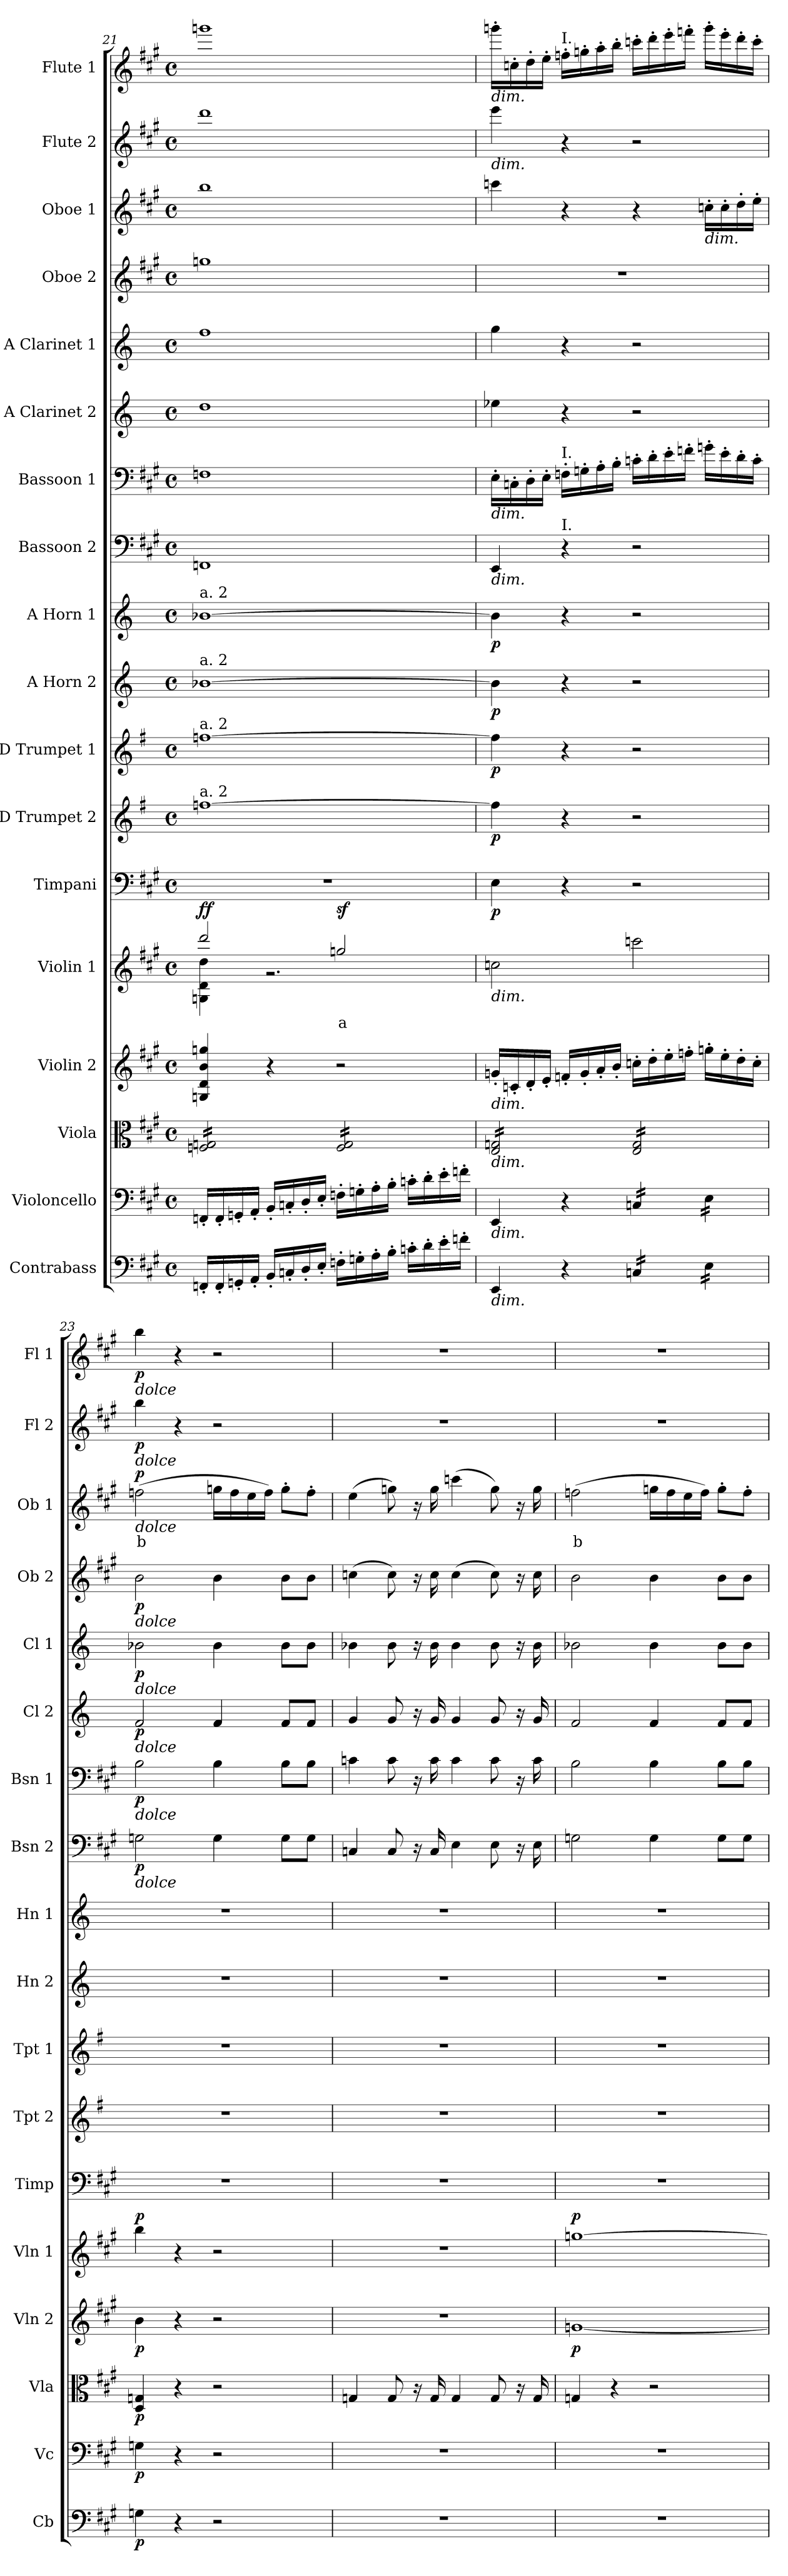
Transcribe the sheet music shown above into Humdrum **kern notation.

**kern	**dynam	**kern	**dynam	**kern	**dynam	**kern	**dynam	**kern	**text	**dynam	**kern	**dynam	**kern	**dynam	**kern	**dynam	**kern	**dynam	**kern	**dynam	**kern	**dynam	**kern	**dynam	**kern	**dynam	**kern	**dynam	**kern	**dynam	**kern	**text	**dynam	**kern	**dynam	**kern	**dynam
*part18	*part18	*part17	*part17	*part16	*part16	*part15	*part15	*part14	*part14	*part14	*part13	*part13	*part12	*part12	*part11	*part11	*part10	*part10	*part9	*part9	*part8	*part8	*part7	*part7	*part6	*part6	*part5	*part5	*part4	*part4	*part3	*part3	*part3	*part2	*part2	*part1	*part1
*staff18	*staff18	*staff17	*staff17	*staff16	*staff16	*staff15	*staff15	*staff14	*staff14	*staff14	*staff13	*staff13	*staff12	*staff12	*staff11	*staff11	*staff10	*staff10	*staff9	*staff9	*staff8	*staff8	*staff7	*staff7	*staff6	*staff6	*staff5	*staff5	*staff4	*staff4	*staff3	*staff3	*staff3	*staff2	*staff2	*staff1	*staff1
*I"Contrabass	*	*I"Violoncello	*	*I"Viola	*	*I"Violin 2	*	*I"Violin 1	*	*	*I"Timpani	*	*I"D Trumpet 2	*	*I"D Trumpet 1	*	*I"A Horn 2	*	*I"A Horn 1	*	*I"Bassoon 2	*	*I"Bassoon 1	*	*I"A Clarinet 2	*	*I"A Clarinet 1	*	*I"Oboe 2	*	*I"Oboe 1	*	*	*I"Flute 2	*	*I"Flute 1	*
*I'Cb	*	*I'Vc	*	*I'Vla	*	*I'Vln 2	*	*I'Vln 1	*	*	*I'Timp	*	*I'Tpt 2	*	*I'Tpt 1	*	*I'Hn 2	*	*I'Hn 1	*	*I'Bsn 2	*	*I'Bsn 1	*	*I'Cl 2	*	*I'Cl 1	*	*I'Ob 2	*	*I'Ob 1	*	*	*I'Fl 2	*	*I'Fl 1	*
*clefF4	*	*clefF4	*	*clefC3	*	*clefG2	*	*clefG2	*	*	*clefF4	*	*clefG2	*	*clefG2	*	*clefG2	*	*clefG2	*	*clefF4	*	*clefF4	*	*clefG2	*	*clefG2	*	*clefG2	*	*clefG2	*	*	*clefG2	*	*clefG2	*
*ITrd7c12	*	*	*	*	*	*	*	*	*	*	*	*	*ITrd-1c-2	*	*ITrd-1c-2	*	*ITrd2c3	*	*ITrd2c3	*	*	*	*	*	*ITrd2c3	*	*ITrd2c3	*	*	*	*	*	*	*	*	*	*
*k[f#c#g#]	*	*k[f#c#g#]	*	*k[f#c#g#]	*	*k[f#c#g#]	*	*k[f#c#g#]	*	*	*k[f#c#g#]	*	*k[f#c#g#]	*	*k[f#c#g#]	*	*k[f#c#g#]	*	*k[f#c#g#]	*	*k[f#c#g#]	*	*k[f#c#g#]	*	*k[f#c#g#]	*	*k[f#c#g#]	*	*k[f#c#g#]	*	*k[f#c#g#]	*	*	*k[f#c#g#]	*	*k[f#c#g#]	*
*M4/4	*	*M4/4	*	*M4/4	*	*M4/4	*	*M4/4	*	*	*M4/4	*	*M4/4	*	*M4/4	*	*M4/4	*	*M4/4	*	*M4/4	*	*M4/4	*	*M4/4	*	*M4/4	*	*M4/4	*	*M4/4	*	*	*M4/4	*	*M4/4	*
*met(c)	*	*met(c)	*	*met(c)	*	*met(c)	*	*met(c)	*	*	*met(c)	*	*met(c)	*	*met(c)	*	*met(c)	*	*met(c)	*	*met(c)	*	*met(c)	*	*met(c)	*	*met(c)	*	*met(c)	*	*met(c)	*	*	*met(c)	*	*met(c)	*
=21	=21	=21	=21	=21	=21	=21	=21	=21	=21	=21	=21	=21	=21	=21	=21	=21	=21	=21	=21	=21	=21	=21	=21	=21	=21	=21	=21	=21	=21	=21	=21	=21	=21	=21	=21	=21	=21
*	*	*	*	*	*	*	*	*^	*	*	*	*	*	*	*	*	*	*	*	*	*	*	*	*	*	*	*	*	*	*	*	*	*	*	*	*	*
!	!	!	!	!	!	!	!	!	!	!	!	!	!	!	!	!	!	!	!	!LO:TX:a:t=a. 2	!	!	!	!	!	!	!	!	!	!	!	!	!	!	!	!	!	!
!	!	!	!	!	!	!	!	!	!	!	!	!	!	!	!	!	!	!LO:TX:a:t=a. 2	!	!	!	!	!	!	!	!	!	!	!	!	!	!	!	!	!	!	!	!
!	!	!	!	!	!	!	!	!	!	!	!	!	!	!	!	!LO:TX:a:t=a. 2	!	!	!	!	!	!	!	!	!	!	!	!	!	!	!	!	!	!	!	!	!	!
!	!	!	!	!	!	!	!	!	!	!	!	!	!	!LO:TX:a:t=a. 2	!	!	!	!	!	!	!	!	!	!	!	!	!	!	!	!	!	!	!	!	!	!	!	!
!	!	!	!	!	!	!	!	!	!	!	!LO:DY:b	!	!	!	!	!	!	!	!	!	!	!	!	!	!	!	!	!	!	!	!	!	!	!	!	!	!	!
*	*	*	*	*tremolo	*	*	*	*	*	*	*	*	*	*	*	*	*	*	*	*	*	*	*	*	*	*	*	*	*	*	*	*	*	*	*	*	*	*
16FFFn'/LL	.	16FFn'/LL	.	16Fn/ 16Gn/LL	.	4Gn/ 4d/ 4b/ 4ggn/	.	2ddd/	4Gn\ 4d\ 4dd\	.	ff	1r	.	[1ggn	.	[1ggn	.	[1gn	.	[1gn	.	1FFn	.	1Fn	.	1b	.	1dd	.	1ggn	.	1bb	.	.	1ddd	.	1gggn	.
16FFF'/	.	16FF'/	.	16Fn/ 16Gn/	.	.	.	.	.	.	.	.	.	.	.	.	.	.	.	.	.	.	.	.	.	.	.	.	.	.	.	.	.	.	.	.	.	.
16GGGn'/	.	16GGn'/	.	16Fn/ 16Gn/	.	.	.	.	.	.	.	.	.	.	.	.	.	.	.	.	.	.	.	.	.	.	.	.	.	.	.	.	.	.	.	.	.	.
16AAA'/JJ	.	16AA'/JJ	.	16Fn/ 16Gn/	.	.	.	.	.	.	.	.	.	.	.	.	.	.	.	.	.	.	.	.	.	.	.	.	.	.	.	.	.	.	.	.	.	.
16BBB'/LL	.	16BB'/LL	.	16Fn/ 16Gn/	.	4r	.	.	2.r	.	.	.	.	.	.	.	.	.	.	.	.	.	.	.	.	.	.	.	.	.	.	.	.	.	.	.	.	.
16CCn'/	.	16Cn'/	.	16Fn/ 16Gn/	.	.	.	.	.	.	.	.	.	.	.	.	.	.	.	.	.	.	.	.	.	.	.	.	.	.	.	.	.	.	.	.	.	.
16DD'/	.	16D'/	.	16Fn/ 16Gn/	.	.	.	.	.	.	.	.	.	.	.	.	.	.	.	.	.	.	.	.	.	.	.	.	.	.	.	.	.	.	.	.	.	.
16EE'/JJ	.	16E'/JJ	.	16Fn/ 16Gn/JJ	.	.	.	.	.	.	.	.	.	.	.	.	.	.	.	.	.	.	.	.	.	.	.	.	.	.	.	.	.	.	.	.	.	.
!	!	!	!	!	!	!	!	!	!	!LO:LY:b:color=#FF0000	!LO:DY:b	!	!	!	!	!	!	!	!	!	!	!	!	!	!	!	!	!	!	!	!	!	!	!	!	!	!	!
16FFn'\LL	.	16Fn'\LL	.	16F/ 16G/LL	.	2r	.	2ggn/	.	a	sf	.	.	.	.	.	.	.	.	.	.	.	.	.	.	.	.	.	.	.	.	.	.	.	.	.	.	.
16GGn'\	.	16Gn'\	.	16F/ 16G/	.	.	.	.	.	.	.	.	.	.	.	.	.	.	.	.	.	.	.	.	.	.	.	.	.	.	.	.	.	.	.	.	.	.
16AA'\	.	16A'\	.	16F/ 16G/	.	.	.	.	.	.	.	.	.	.	.	.	.	.	.	.	.	.	.	.	.	.	.	.	.	.	.	.	.	.	.	.	.	.
16BB'\JJ	.	16B'\JJ	.	16F/ 16G/	.	.	.	.	.	.	.	.	.	.	.	.	.	.	.	.	.	.	.	.	.	.	.	.	.	.	.	.	.	.	.	.	.	.
16Cn'\LL	.	16cn'\LL	.	16F/ 16G/	.	.	.	.	.	.	.	.	.	.	.	.	.	.	.	.	.	.	.	.	.	.	.	.	.	.	.	.	.	.	.	.	.	.
16D'\	.	16d'\	.	16F/ 16G/	.	.	.	.	.	.	.	.	.	.	.	.	.	.	.	.	.	.	.	.	.	.	.	.	.	.	.	.	.	.	.	.	.	.
16E'\	.	16e'\	.	16F/ 16G/	.	.	.	.	.	.	.	.	.	.	.	.	.	.	.	.	.	.	.	.	.	.	.	.	.	.	.	.	.	.	.	.	.	.
16Fn'\JJ	.	16fn'\JJ	.	16F/ 16G/JJ	.	.	.	.	.	.	.	.	.	.	.	.	.	.	.	.	.	.	.	.	.	.	.	.	.	.	.	.	.	.	.	.	.	.
*	*	*	*	*	*	*	*	*v	*v	*	*	*	*	*	*	*	*	*	*	*	*	*	*	*	*	*	*	*	*	*	*	*	*	*	*	*	*	*
!!LO:PB:g=z
=22	=22	=22	=22	=22	=22	=22	=22	=22	=22	=22	=22	=22	=22	=22	=22	=22	=22	=22	=22	=22	=22	=22	=22	=22	=22	=22	=22	=22	=22	=22	=22	=22	=22	=22	=22	=22	=22
!	!	!	!	!	!	!	!	!	!	!	!	!	!	!	!	!	!	!	!	!	!	!	!	!	!	!	!	!	!	!	!	!	!	!	!	!LO:TX:b:i:t=dim.	!
!	!	!	!	!	!	!	!	!	!	!	!	!	!	!	!	!	!	!	!	!	!	!	!	!	!	!	!	!	!	!	!	!	!	!LO:TX:b:i:t=dim.	!	!	!
!	!	!	!	!	!	!	!	!	!	!	!	!	!	!	!	!	!	!	!	!	!	!	!LO:TX:b:i:t=dim.	!	!	!	!	!	!	!	!	!	!	!	!	!	!
!	!	!	!	!	!	!	!	!	!	!	!	!	!	!	!	!	!	!	!	!	!LO:TX:b:i:t=dim.	!	!	!	!	!	!	!	!	!	!	!	!	!	!	!	!
!	!	!	!	!	!	!	!	!LO:TX:b:i:t=dim.	!	!	!	!	!	!	!	!	!	!	!	!	!	!	!	!	!	!	!	!	!	!	!	!	!	!	!	!	!
!	!	!	!	!	!	!LO:TX:b:i:t=dim.	!	!	!	!	!	!	!	!	!	!	!	!	!	!	!	!	!	!	!	!	!	!	!	!	!	!	!	!	!	!	!
!	!	!	!	!LO:TX:b:i:t=dim.	!	!	!	!	!	!	!	!	!	!	!	!	!	!	!	!	!	!	!	!	!	!	!	!	!	!	!	!	!	!	!	!	!
!	!	!LO:TX:b:i:t=dim.	!	!	!	!	!	!	!	!	!	!	!	!	!	!	!	!	!	!	!	!	!	!	!	!	!	!	!	!	!	!	!	!	!	!	!
!LO:TX:b:i:t=dim.	!	!	!	!	!	!	!	!	!	!	!	!	!	!	!	!	!	!	!	!	!	!	!	!	!	!	!	!	!	!	!	!	!	!	!	!	!
!	!	!	!	!	!	!	!	!	!	!	!	!LO:DY:b	!	!LO:DY:b	!	!LO:DY:b	!	!LO:DY:b	!	!LO:DY:b	!	!	!	!	!	!	!	!	!	!	!	!	!	!	!	!	!
4EEE/	.	4EE/	.	16E/ 16Gn/LL	.	16gn'/LL	.	2ccn\	.	.	4E\	p	4gg\]	p	4gg\]	p	4g\]	p	4g\]	p	4EE/	.	16E'\LL	.	4ccn\	.	4ee\	.	1r	.	4cccn\	.	.	4eee\	.	16gggn'\LL	.
.	.	.	.	16E/ 16Gn/	.	16cn'/	.	.	.	.	.	.	.	.	.	.	.	.	.	.	.	.	16Cn'\	.	.	.	.	.	.	.	.	.	.	.	.	16ccn'\	.
.	.	.	.	16E/ 16Gn/	.	16d'/	.	.	.	.	.	.	.	.	.	.	.	.	.	.	.	.	16D'\	.	.	.	.	.	.	.	.	.	.	.	.	16dd'\	.
.	.	.	.	16E/ 16Gn/	.	16e'/JJ	.	.	.	.	.	.	.	.	.	.	.	.	.	.	.	.	16E'\JJ	.	.	.	.	.	.	.	.	.	.	.	.	16ee'\JJ	.
!	!	!	!	!	!	!	!	!	!	!	!	!	!	!	!	!	!	!	!	!	!	!	!	!	!	!	!	!	!	!	!	!	!	!	!	!LO:TX:a:t=I.	!
!	!	!	!	!	!	!	!	!	!	!	!	!	!	!	!	!	!	!	!	!	!	!	!LO:TX:a:t=I.	!	!	!	!	!	!	!	!	!	!	!	!	!	!
!	!	!	!	!	!	!	!	!	!	!	!	!	!	!	!	!	!	!	!	!	!LO:TX:a:t=I.	!	!	!	!	!	!	!	!	!	!	!	!	!	!	!	!
4r	.	4r	.	16E/ 16Gn/	.	16fn'/LL	.	.	.	.	4r	.	4r	.	4r	.	4r	.	4r	.	4r	.	16Fn'\LL	.	4r	.	4r	.	.	.	4r	.	.	4r	.	16ffn'\LL	.
.	.	.	.	16E/ 16Gn/	.	16g'/	.	.	.	.	.	.	.	.	.	.	.	.	.	.	.	.	16Gn'\	.	.	.	.	.	.	.	.	.	.	.	.	16ggn'\	.
.	.	.	.	16E/ 16Gn/	.	16a'/	.	.	.	.	.	.	.	.	.	.	.	.	.	.	.	.	16A'\	.	.	.	.	.	.	.	.	.	.	.	.	16aa'\	.
.	.	.	.	16E/ 16Gn/JJ	.	16b'/JJ	.	.	.	.	.	.	.	.	.	.	.	.	.	.	.	.	16B'\JJ	.	.	.	.	.	.	.	.	.	.	.	.	16bb'\JJ	.
*tremolo	*	*	*	*	*	*	*	*	*	*	*	*	*	*	*	*	*	*	*	*	*	*	*	*	*	*	*	*	*	*	*	*	*	*	*	*	*
*	*	*tremolo	*	*	*	*	*	*	*	*	*	*	*	*	*	*	*	*	*	*	*	*	*	*	*	*	*	*	*	*	*	*	*	*	*	*	*
16CCn/LL	.	16Cn/LL	.	16E/ 16G/LL	.	16ccn'\LL	.	2cccn\	.	.	2r	.	2r	.	2r	.	2r	.	2r	.	2r	.	16cn'\LL	.	2r	.	2r	.	.	.	4r	.	.	2r	.	16cccn'\LL	.
16CCn/	.	16Cn/	.	16E/ 16G/	.	16dd'\	.	.	.	.	.	.	.	.	.	.	.	.	.	.	.	.	16d'\	.	.	.	.	.	.	.	.	.	.	.	.	16ddd'\	.
16CCn/	.	16Cn/	.	16E/ 16G/	.	16ee'\	.	.	.	.	.	.	.	.	.	.	.	.	.	.	.	.	16e'\	.	.	.	.	.	.	.	.	.	.	.	.	16eee'\	.
16CCn/JJ	.	16Cn/JJ	.	16E/ 16G/	.	16ffn'\JJ	.	.	.	.	.	.	.	.	.	.	.	.	.	.	.	.	16fn'\JJ	.	.	.	.	.	.	.	.	.	.	.	.	16fffn'\JJ	.
!	!	!	!	!	!	!	!	!	!	!	!	!	!	!	!	!	!	!	!	!	!	!	!	!	!	!	!	!	!	!	!LO:TX:b:i:t=dim.	!	!	!	!	!	!
16EE\LL	.	16E\LL	.	16E/ 16G/	.	16ggn'\LL	.	.	.	.	.	.	.	.	.	.	.	.	.	.	.	.	16gn'\LL	.	.	.	.	.	.	.	16ccn'\LL	.	.	.	.	16ggg'\LL	.
16EE\	.	16E\	.	16E/ 16G/	.	16ee'\	.	.	.	.	.	.	.	.	.	.	.	.	.	.	.	.	16e'\	.	.	.	.	.	.	.	16cc'\	.	.	.	.	16eee'\	.
16EE\	.	16E\	.	16E/ 16G/	.	16dd'\	.	.	.	.	.	.	.	.	.	.	.	.	.	.	.	.	16d'\	.	.	.	.	.	.	.	16dd'\	.	.	.	.	16ddd'\	.
16EE\JJ	.	16E\JJ	.	16E/ 16G/JJ	.	16cc'\JJ	.	.	.	.	.	.	.	.	.	.	.	.	.	.	.	.	16c'\JJ	.	.	.	.	.	.	.	16ee'\JJ	.	.	.	.	16ccc'\JJ	.
*	*	*	*	*Xtremolo	*	*	*	*	*	*	*	*	*	*	*	*	*	*	*	*	*	*	*	*	*	*	*	*	*	*	*	*	*	*	*	*	*
*	*	*Xtremolo	*	*	*	*	*	*	*	*	*	*	*	*	*	*	*	*	*	*	*	*	*	*	*	*	*	*	*	*	*	*	*	*	*	*	*
*Xtremolo	*	*	*	*	*	*	*	*	*	*	*	*	*	*	*	*	*	*	*	*	*	*	*	*	*	*	*	*	*	*	*	*	*	*	*	*	*
=23	=23	=23	=23	=23	=23	=23	=23	=23	=23	=23	=23	=23	=23	=23	=23	=23	=23	=23	=23	=23	=23	=23	=23	=23	=23	=23	=23	=23	=23	=23	=23	=23	=23	=23	=23	=23	=23
!	!	!	!	!	!	!	!	!	!	!	!	!	!	!	!	!	!	!	!	!	!	!	!	!	!	!	!	!	!	!	!	!	!	!	!	!LO:TX:b:i:t=dolce	!
!	!	!	!	!	!	!	!	!	!	!	!	!	!	!	!	!	!	!	!	!	!	!	!	!	!	!	!	!	!	!	!	!	!	!LO:TX:b:i:t=dolce	!	!	!
!	!	!	!	!	!	!	!	!	!	!	!	!	!	!	!	!	!	!	!	!	!	!	!	!	!	!	!	!	!	!	!LO:TX:b:i:t=dolce	!	!	!	!	!	!
!	!	!	!	!	!	!	!	!	!	!	!	!	!	!	!	!	!	!	!	!	!	!	!	!	!	!	!	!	!LO:TX:b:i:t=dolce	!	!	!	!	!	!	!	!
!	!	!	!	!	!	!	!	!	!	!	!	!	!	!	!	!	!	!	!	!	!	!	!	!	!	!	!LO:TX:b:i:t=dolce	!	!	!	!	!	!	!	!	!	!
!	!	!	!	!	!	!	!	!	!	!	!	!	!	!	!	!	!	!	!	!	!	!	!	!	!LO:TX:b:i:t=dolce	!	!	!	!	!	!	!	!	!	!	!	!
!	!	!	!	!	!	!	!	!	!	!	!	!	!	!	!	!	!	!	!	!	!	!	!LO:TX:b:i:t=dolce	!	!	!	!	!	!	!	!	!	!	!	!	!	!
!	!	!	!	!	!	!	!	!	!	!	!	!	!	!	!	!	!	!	!	!	!LO:TX:b:i:t=dolce	!	!	!	!	!	!	!	!	!	!	!	!	!	!	!	!
!	!LO:DY:b	!	!LO:DY:b	!	!LO:DY:b	!	!LO:DY:b	!	!	!LO:DY:b	!	!	!	!	!	!	!	!	!	!	!	!LO:DY:b	!	!LO:DY:b	!	!LO:DY:b	!	!LO:DY:b	!	!LO:DY:b	!	!LO:LY:b:color=#FF0000	!LO:DY:b	!	!LO:DY:b	!	!LO:DY:b
4GGn\	p	4Gn\	p	4D/ 4Gn/	p	4b\	p	4bb\	.	p	1r	.	1r	.	1r	.	1r	.	1r	.	2Gn\	p	2B\	p	2d/	p	2gn\	p	2b\	p	(2ffn\	b	p	4bb\	p	4bb\	p
4r	.	4r	.	4r	.	4r	.	4r	.	.	.	.	.	.	.	.	.	.	.	.	.	.	.	.	.	.	.	.	.	.	.	.	.	4r	.	4r	.
2r	.	2r	.	2r	.	2r	.	2r	.	.	.	.	.	.	.	.	.	.	.	.	4G\	.	4B\	.	4d/	.	4g\	.	4b\	.	16ggn\LL	.	.	2r	.	2r	.
.	.	.	.	.	.	.	.	.	.	.	.	.	.	.	.	.	.	.	.	.	.	.	.	.	.	.	.	.	.	.	16ff\	.	.	.	.	.	.
.	.	.	.	.	.	.	.	.	.	.	.	.	.	.	.	.	.	.	.	.	.	.	.	.	.	.	.	.	.	.	16ee\	.	.	.	.	.	.
.	.	.	.	.	.	.	.	.	.	.	.	.	.	.	.	.	.	.	.	.	.	.	.	.	.	.	.	.	.	.	16ff\JJ)	.	.	.	.	.	.
.	.	.	.	.	.	.	.	.	.	.	.	.	.	.	.	.	.	.	.	.	8G\L	.	8B\L	.	8d/L	.	8g\L	.	8b\L	.	8gg'\L	.	.	.	.	.	.
.	.	.	.	.	.	.	.	.	.	.	.	.	.	.	.	.	.	.	.	.	8G\J	.	8B\J	.	8d/J	.	8g\J	.	8b\J	.	8ff'\J	.	.	.	.	.	.
=24	=24	=24	=24	=24	=24	=24	=24	=24	=24	=24	=24	=24	=24	=24	=24	=24	=24	=24	=24	=24	=24	=24	=24	=24	=24	=24	=24	=24	=24	=24	=24	=24	=24	=24	=24	=24	=24
1r	.	1r	.	4Gn/	.	1r	.	1r	.	.	1r	.	1r	.	1r	.	1r	.	1r	.	4Cn/	.	4cn\	.	4e/	.	4gn\	.	(4ccn\	.	(4ee\	.	.	1r	.	1r	.
.	.	.	.	8G/	.	.	.	.	.	.	.	.	.	.	.	.	.	.	.	.	8C/	.	8c\	.	8e/	.	8g\	.	8cc\)	.	8ggn\)	.	.	.	.	.	.
.	.	.	.	16r	.	.	.	.	.	.	.	.	.	.	.	.	.	.	.	.	16r	.	16r	.	16r	.	16r	.	16r	.	16r	.	.	.	.	.	.
.	.	.	.	16G/	.	.	.	.	.	.	.	.	.	.	.	.	.	.	.	.	16C/	.	16c\	.	16e/	.	16g\	.	16cc\	.	16gg\	.	.	.	.	.	.
.	.	.	.	4G/	.	.	.	.	.	.	.	.	.	.	.	.	.	.	.	.	4E\	.	4c\	.	4e/	.	4g\	.	(4cc\	.	(4cccn\	.	.	.	.	.	.
.	.	.	.	8G/	.	.	.	.	.	.	.	.	.	.	.	.	.	.	.	.	8E\	.	8c\	.	8e/	.	8g\	.	8cc\)	.	8gg\)	.	.	.	.	.	.
.	.	.	.	16r	.	.	.	.	.	.	.	.	.	.	.	.	.	.	.	.	16r	.	16r	.	16r	.	16r	.	16r	.	16r	.	.	.	.	.	.
.	.	.	.	16G/	.	.	.	.	.	.	.	.	.	.	.	.	.	.	.	.	16E\	.	16c\	.	16e/	.	16g\	.	16cc\	.	16gg\	.	.	.	.	.	.
=25	=25	=25	=25	=25	=25	=25	=25	=25	=25	=25	=25	=25	=25	=25	=25	=25	=25	=25	=25	=25	=25	=25	=25	=25	=25	=25	=25	=25	=25	=25	=25	=25	=25	=25	=25	=25	=25
!	!	!	!	!	!	!	!LO:DY:b	!	!	!LO:DY:b	!	!	!	!	!	!	!	!	!	!	!	!	!	!	!	!	!	!	!	!	!	!LO:LY:b:color=#FF0000	!	!	!	!	!
1r	.	1r	.	4Gn/	.	[<1gn	p	[>1ggn	.	p	1r	.	1r	.	1r	.	1r	.	1r	.	2Gn\	.	2B\	.	2d/	.	2gn\	.	2b\	.	(2ffn\	b	.	1r	.	1r	.
.	.	.	.	4r	.	.	.	.	.	.	.	.	.	.	.	.	.	.	.	.	.	.	.	.	.	.	.	.	.	.	.	.	.	.	.	.	.
.	.	.	.	2r	.	.	.	.	.	.	.	.	.	.	.	.	.	.	.	.	4G\	.	4B\	.	4d/	.	4g\	.	4b\	.	16ggn\LL	.	.	.	.	.	.
.	.	.	.	.	.	.	.	.	.	.	.	.	.	.	.	.	.	.	.	.	.	.	.	.	.	.	.	.	.	.	16ff\	.	.	.	.	.	.
.	.	.	.	.	.	.	.	.	.	.	.	.	.	.	.	.	.	.	.	.	.	.	.	.	.	.	.	.	.	.	16ee\	.	.	.	.	.	.
.	.	.	.	.	.	.	.	.	.	.	.	.	.	.	.	.	.	.	.	.	.	.	.	.	.	.	.	.	.	.	16ff\JJ)	.	.	.	.	.	.
.	.	.	.	.	.	.	.	.	.	.	.	.	.	.	.	.	.	.	.	.	8G\L	.	8B\L	.	8d/L	.	8g\L	.	8b\L	.	8gg'\L	.	.	.	.	.	.
.	.	.	.	.	.	.	.	.	.	.	.	.	.	.	.	.	.	.	.	.	8G\J	.	8B\J	.	8d/J	.	8g\J	.	8b\J	.	8ff'\J	.	.	.	.	.	.
=	=	=	=	=	=	=	=	=	=	=	=	=	=	=	=	=	=	=	=	=	=	=	=	=	=	=	=	=	=	=	=	=	=	=	=	=	=
*-	*-	*-	*-	*-	*-	*-	*-	*-	*-	*-	*-	*-	*-	*-	*-	*-	*-	*-	*-	*-	*-	*-	*-	*-	*-	*-	*-	*-	*-	*-	*-	*-	*-	*-	*-	*-	*-
